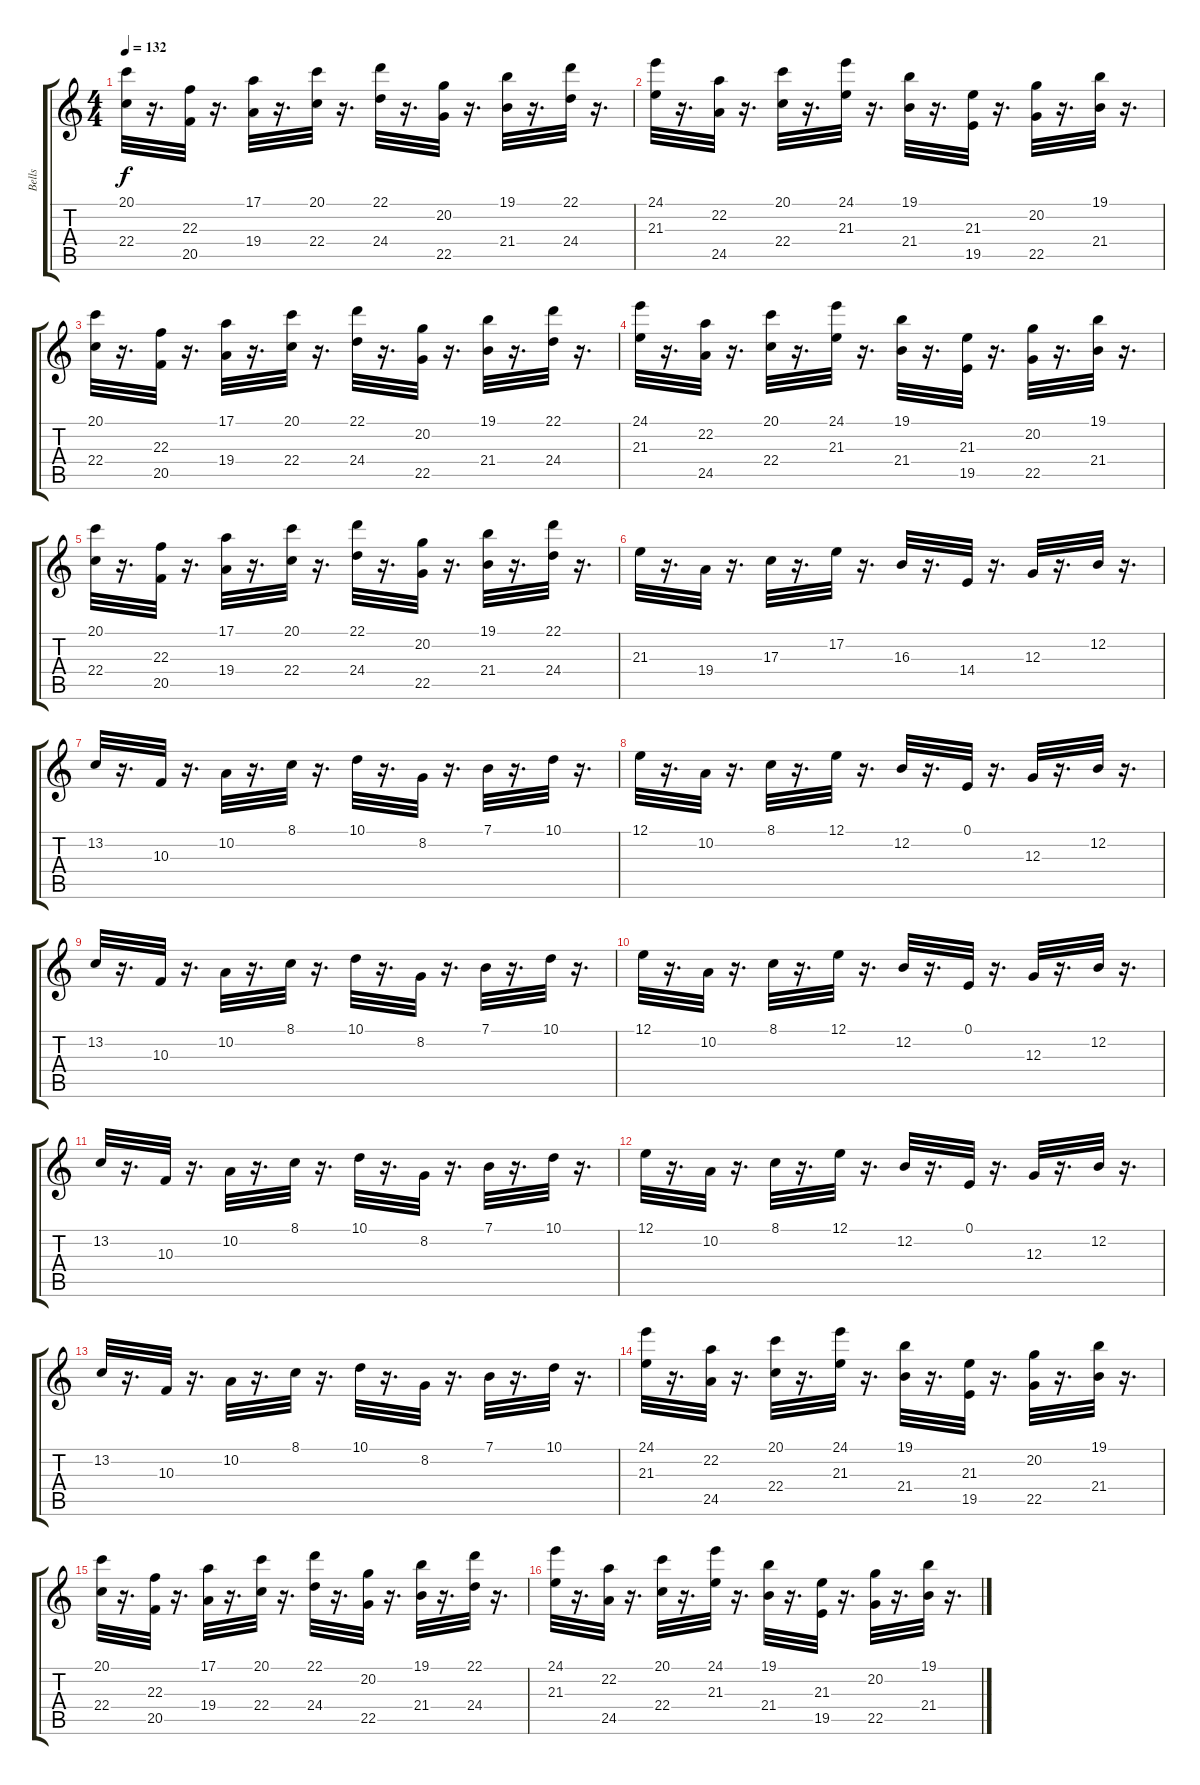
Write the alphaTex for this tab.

\track ("Bells" "Bells") {instrument vibraphone}
\staff {score tabs}
\tuning (E4 B3 G3 D3 A2 E2) {hide}
\ts (4 4)
\tempo 132
\clef g2
\ks c
(20.1 22.4).32{dy f} r.16{d} (22.3 20.5).32 r.16{d} (17.1 19.4).32 r.16{d} (20.1 22.4).32 r.16{d} (22.1 24.4).32 r.16{d} (20.2 22.5).32 r.16{d} (19.1 21.4).32 r.16{d} (22.1 24.4).32 r.16{d} |
(24.1 21.3).32 r.16{d} (22.2 24.5).32 r.16{d} (20.1 22.4).32 r.16{d} (24.1 21.3).32 r.16{d} (19.1 21.4).32 r.16{d} (21.3 19.5).32 r.16{d} (20.2 22.5).32 r.16{d} (19.1 21.4).32 r.16{d} |
(20.1 22.4).32 r.16{d} (22.3 20.5).32 r.16{d} (17.1 19.4).32 r.16{d} (20.1 22.4).32 r.16{d} (22.1 24.4).32 r.16{d} (20.2 22.5).32 r.16{d} (19.1 21.4).32 r.16{d} (22.1 24.4).32 r.16{d} |
(24.1 21.3).32 r.16{d} (22.2 24.5).32 r.16{d} (20.1 22.4).32 r.16{d} (24.1 21.3).32 r.16{d} (19.1 21.4).32 r.16{d} (21.3 19.5).32 r.16{d} (20.2 22.5).32 r.16{d} (19.1 21.4).32 r.16{d} |
(20.1 22.4).32 r.16{d} (22.3 20.5).32 r.16{d} (17.1 19.4).32 r.16{d} (20.1 22.4).32 r.16{d} (22.1 24.4).32 r.16{d} (20.2 22.5).32 r.16{d} (19.1 21.4).32 r.16{d} (22.1 24.4).32 r.16{d} |
21.3.32 r.16{d} 19.4.32 r.16{d} 17.3.32 r.16{d} 17.2.32 r.16{d} 16.3.32 r.16{d} 14.4.32 r.16{d} 12.3.32 r.16{d} 12.2.32 r.16{d} |
13.2.32 r.16{d} 10.3.32 r.16{d} 10.2.32 r.16{d} 8.1.32 r.16{d} 10.1.32 r.16{d} 8.2.32 r.16{d} 7.1.32 r.16{d} 10.1.32 r.16{d} |
12.1.32 r.16{d} 10.2.32 r.16{d} 8.1.32 r.16{d} 12.1.32 r.16{d} 12.2.32 r.16{d} 0.1.32 r.16{d} 12.3.32 r.16{d} 12.2.32 r.16{d} |
13.2.32 r.16{d} 10.3.32 r.16{d} 10.2.32 r.16{d} 8.1.32 r.16{d} 10.1.32 r.16{d} 8.2.32 r.16{d} 7.1.32 r.16{d} 10.1.32 r.16{d} |
12.1.32 r.16{d} 10.2.32 r.16{d} 8.1.32 r.16{d} 12.1.32 r.16{d} 12.2.32 r.16{d} 0.1.32 r.16{d} 12.3.32 r.16{d} 12.2.32 r.16{d} |
13.2.32 r.16{d} 10.3.32 r.16{d} 10.2.32 r.16{d} 8.1.32 r.16{d} 10.1.32 r.16{d} 8.2.32 r.16{d} 7.1.32 r.16{d} 10.1.32 r.16{d} |
12.1.32 r.16{d} 10.2.32 r.16{d} 8.1.32 r.16{d} 12.1.32 r.16{d} 12.2.32 r.16{d} 0.1.32 r.16{d} 12.3.32 r.16{d} 12.2.32 r.16{d} |
13.2.32 r.16{d} 10.3.32 r.16{d} 10.2.32 r.16{d} 8.1.32 r.16{d} 10.1.32 r.16{d} 8.2.32 r.16{d} 7.1.32 r.16{d} 10.1.32 r.16{d} |
(24.1 21.3).32 r.16{d} (22.2 24.5).32 r.16{d} (20.1 22.4).32 r.16{d} (24.1 21.3).32 r.16{d} (19.1 21.4).32 r.16{d} (21.3 19.5).32 r.16{d} (20.2 22.5).32 r.16{d} (19.1 21.4).32 r.16{d} |
(20.1 22.4).32 r.16{d} (22.3 20.5).32 r.16{d} (17.1 19.4).32 r.16{d} (20.1 22.4).32 r.16{d} (22.1 24.4).32 r.16{d} (20.2 22.5).32 r.16{d} (19.1 21.4).32 r.16{d} (22.1 24.4).32 r.16{d} |
(24.1 21.3).32 r.16{d} (22.2 24.5).32 r.16{d} (20.1 22.4).32 r.16{d} (24.1 21.3).32 r.16{d} (19.1 21.4).32 r.16{d} (21.3 19.5).32 r.16{d} (20.2 22.5).32 r.16{d} (19.1 21.4).32 r.16{d}
